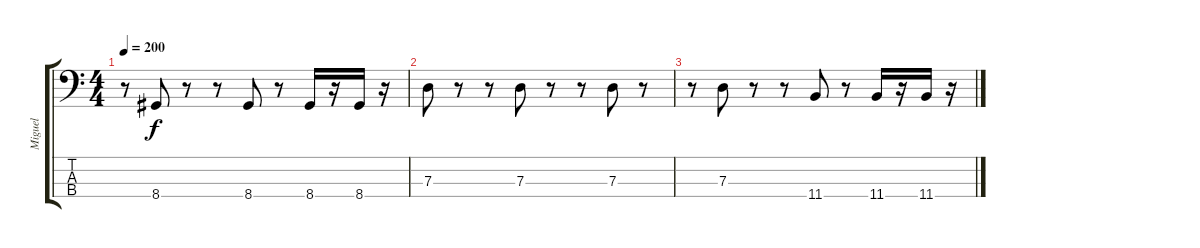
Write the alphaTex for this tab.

\track ("Miguel" "Miguel") {instrument electricbassfinger}
\staff {score tabs}
\tuning (F2 C2 G1 C1) {hide}
\ts (4 4)
\tempo 200
\clef f4
\ks c
r.8{dy f} 8.4.8 r.8{beam merge} r.8{beam merge} 8.4.8 r.8 8.4.16 r.16 8.4.16 r.16 |
7.3.8 r.8 r.8 7.3.8 r.8 r.8 7.3.8{beam merge} r.8 |
r.8 7.3.8 r.8 r.8{beam merge} 11.4.8 r.8 11.4.16 r.16 11.4.16 r.16
